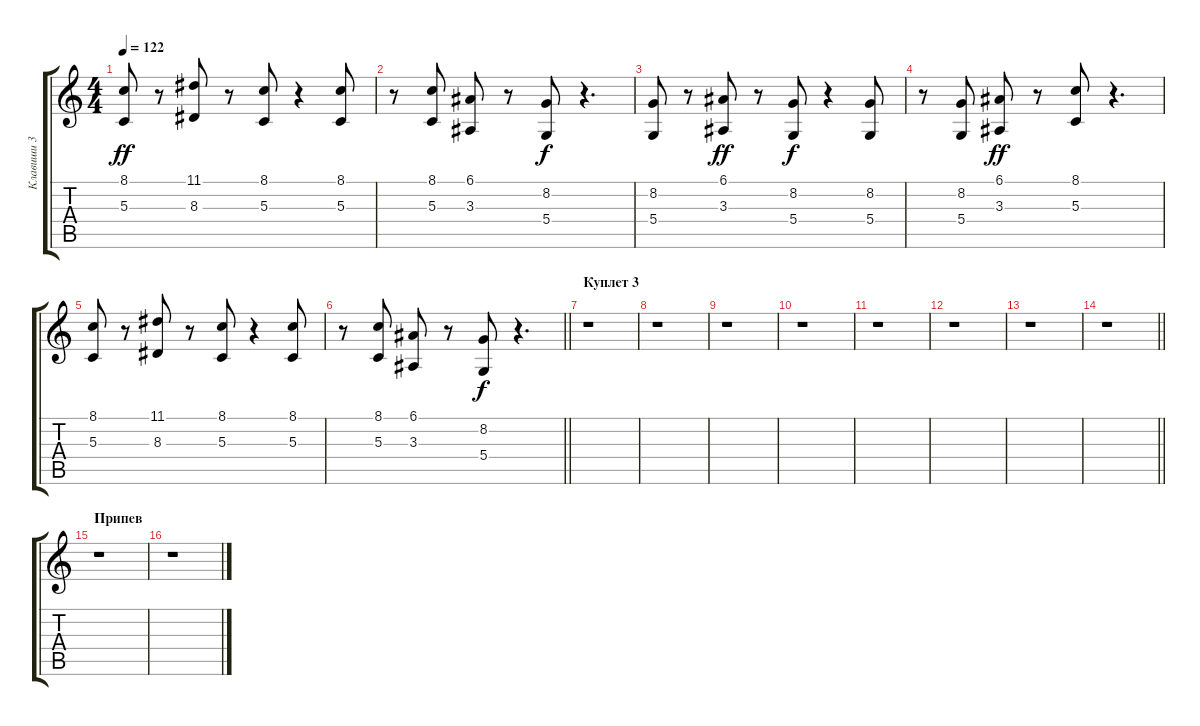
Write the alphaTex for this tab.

\track ("Клавиши 3" "Клавиши 3") {instrument lead3calliope}
\staff {score tabs}
\tuning (E4 B3 G3 D3 A2 E2) {hide}
\ts (4 4)
\tempo 122
\clef g2
\ks c
(8.1 5.3).8{dy ff} r.8 (11.1 8.3).8 r.8 (8.1 5.3).8 r.4 (8.1 5.3).8 |
r.8 (8.1 5.3).8 (6.1 3.3).8 r.8 (8.2 5.4).8{dy f} r.4{d} |
(8.2 5.4).8 r.8 (6.1 3.3).8{dy ff} r.8 (8.2 5.4).8{dy f} r.4 (8.2 5.4).8 |
r.8 (8.2 5.4).8 (6.1 3.3).8{dy ff} r.8 (8.1 5.3).8 r.4{d} |
(8.1 5.3).8 r.8 (11.1 8.3).8 r.8 (8.1 5.3).8 r.4 (8.1 5.3).8 |
\barLineRight lightlight
r.8 (8.1 5.3).8 (6.1 3.3).8 r.8 (8.2 5.4).8{dy f} r.4{d} |
\section ("" "Куплет 3")
r.1 |
r.1 |
r.1 |
r.1 |
r.1 |
r.1 |
r.1 |
\barLineRight lightlight
r.1 |
\section ("" "Припев")
r.1 |
r.1
